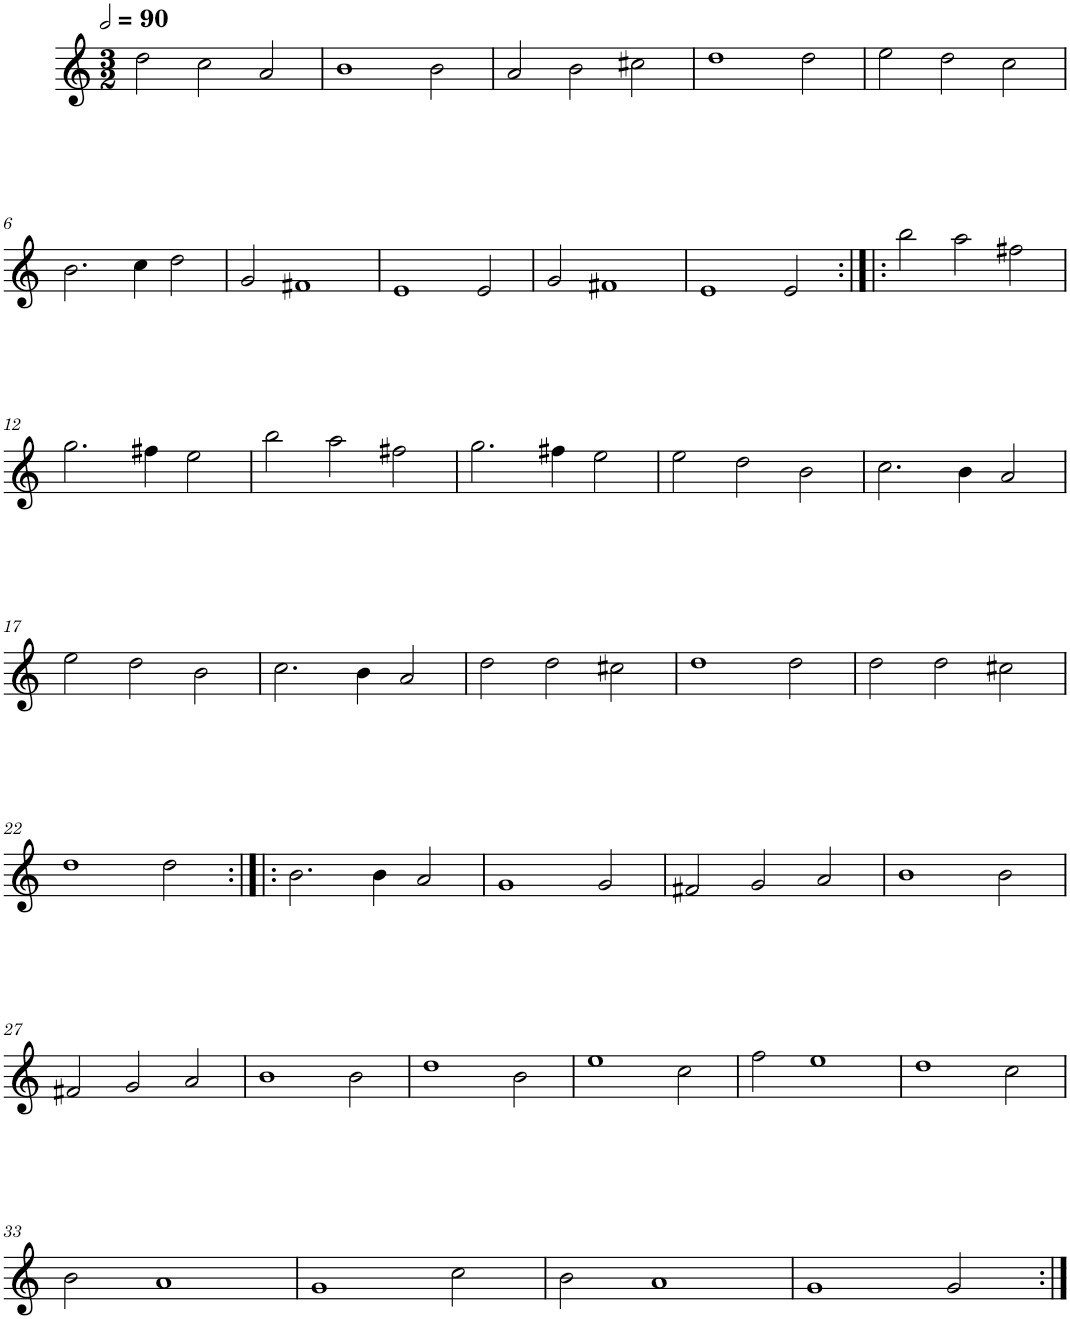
**kern
*part1
*staff1
*I"Quatre parties
*clefG2
*k[]
*M3/2
*MM180
=1
2dd\
2cc\
2a/
=2
1b
2b\
=3
2a/
2b\
2cc#X\
=4
1dd
2dd\
=5
2ee\
2dd\
2cc\
!!LO:LB:g=z
=6
2.b\
4cc\
2dd\
=7
2g/
1f#X
=8
1e
2e/
=9
2g/
1f#X
=10
1e
2e/
=11:|!|:
2bb\
2aa\
2ff#X\
!!LO:LB:g=z
=12
2.gg\
4ff#X\
2ee\
=13
2bb\
2aa\
2ff#X\
=14
2.gg\
4ff#X\
2ee\
=15
2ee\
2dd\
2b\
=16
2.cc\
4b\
2a/
!!LO:LB:g=z
=17
2ee\
2dd\
2b\
=18
2.cc\
4b\
2a/
=19
2dd\
2dd\
2cc#X\
=20
1dd
2dd\
=21
2dd\
2dd\
2cc#X\
!!LO:LB:g=z
=22
1dd
2dd\
=23:|!|:
2.b\
4b\
2a/
=24
1g
2g/
=25
2f#X/
2g/
2a/
=26
1b
2b\
!!LO:LB:g=z
=27
2f#X/
2g/
2a/
=28
1b
2b\
=29
1dd
2b\
=30
1ee
2cc\
=31
2ff\
1ee
=32
1dd
2cc\
!!LO:LB:g=z
=33
2b\
1a
=34
1g
2cc\
=35
2b\
1a
=36
1g
2g/
=:|!
*-
